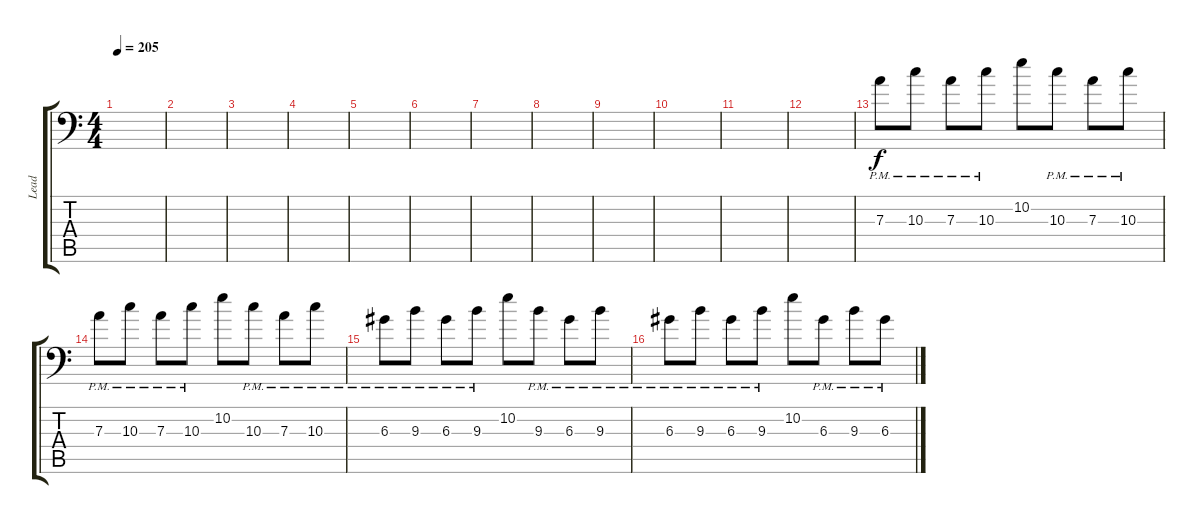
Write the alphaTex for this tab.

\track ("Lead" "Lead") {instrument distortionguitar}
\staff {score tabs}
\tuning (B3 Gb3 D3 A2 E2 A1) {hide}
\ts (4 4)
\tempo 205
\clef f4
\ks c
|
|
|
|
|
|
|
|
|
|
|
|
7.3{pm}.8 10.3{pm}.8 7.3{pm}.8 10.3{pm}.8 10.2.8 10.3{pm}.8 7.3{pm}.8 10.3{pm}.8 |
7.3{pm}.8 10.3{pm}.8 7.3{pm}.8 10.3{pm}.8 10.2.8 10.3{pm}.8 7.3{pm}.8 10.3{pm}.8 |
6.3{pm}.8 9.3{pm}.8 6.3{pm}.8 9.3{pm}.8 10.2.8 9.3{pm}.8 6.3{pm}.8 9.3{pm}.8 |
6.3{pm}.8 9.3{pm}.8 6.3{pm}.8 9.3{pm}.8 10.2.8 6.3{pm}.8 9.3{pm}.8 6.3{pm}.8
